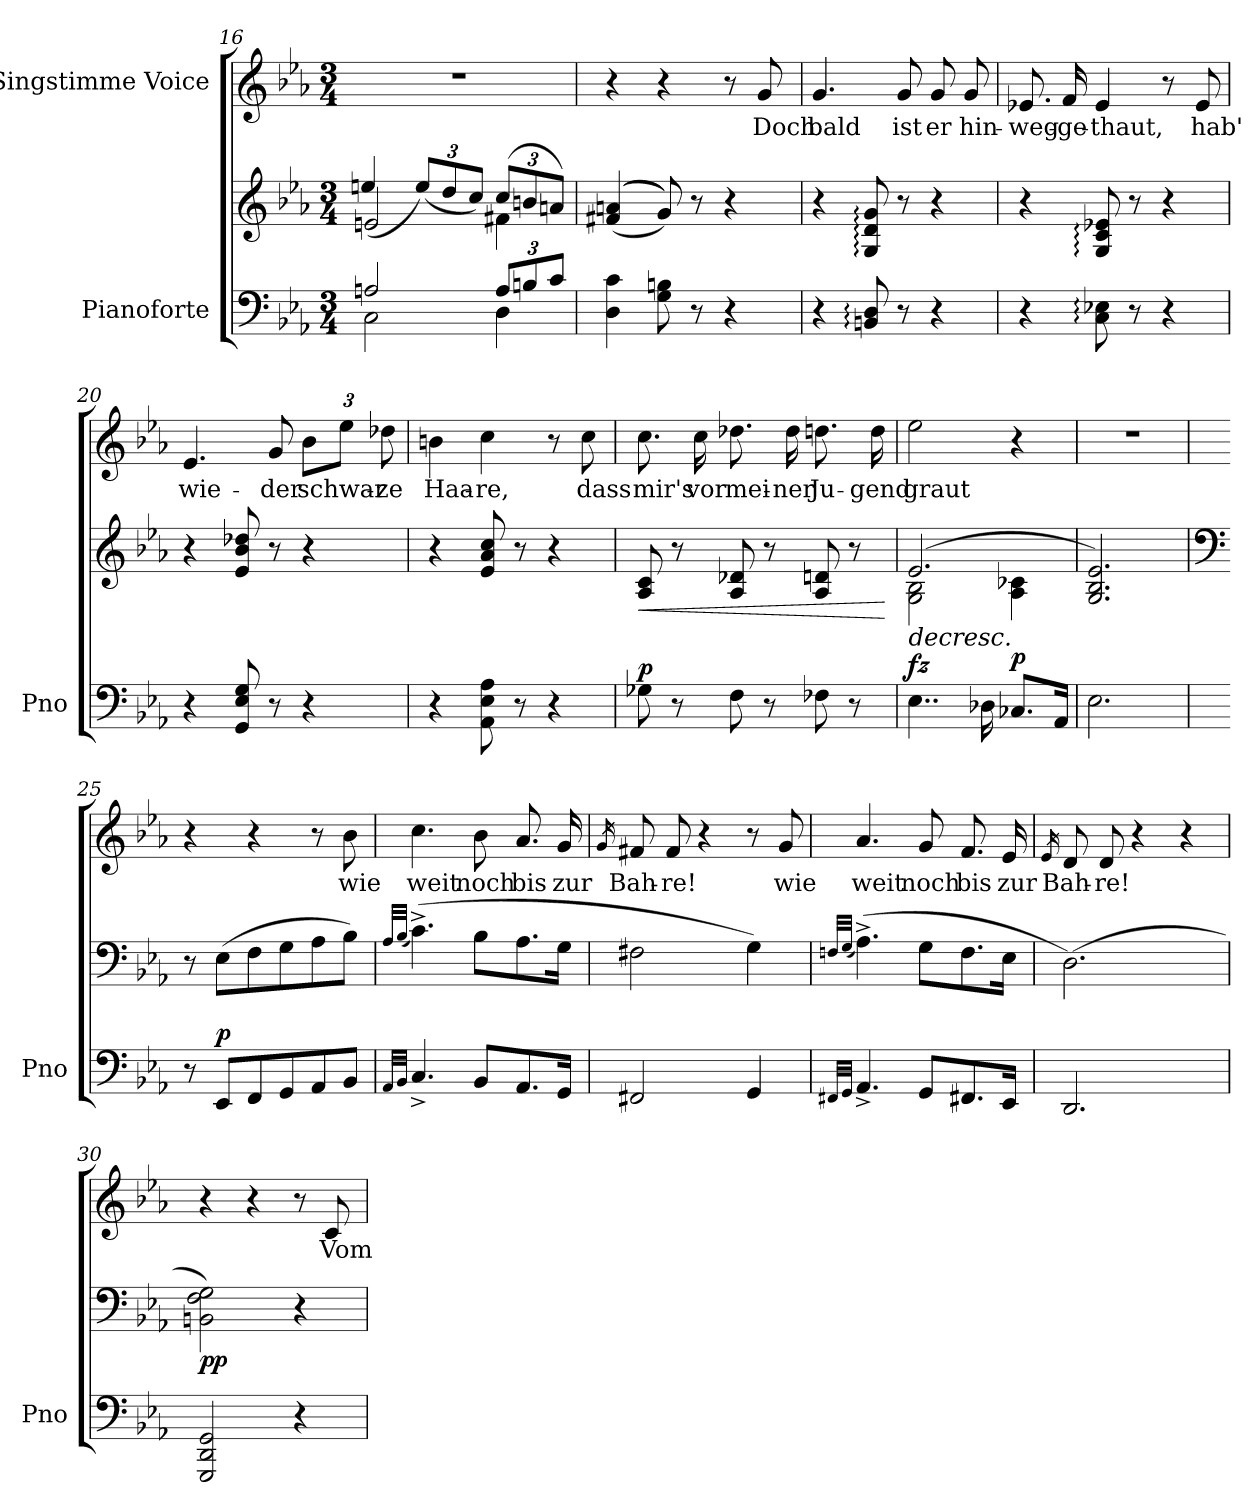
**kern	**kern	**dynam	**kern	**text
*part2	*part2	*part2	*part1	*part1
*staff3	*staff2	*staff2/3	*staff1	*staff1
*I"Pianoforte	*	*	*I"Singstimme Voice	*
*I'Pno	*	*	*	*
!!LO:PB:g=z
*clefF4	*clefG2	*	*clefG2	*
*k[b-e-a-]	*k[b-e-a-]	*	*k[b-e-a-]	*
*M3/4	*M3/4	*	*M3/4	*
=16	=16	=16	=16	=16
*^	*^	*	*	*
2An/	2C\	2en/	(4een/	.	2.r	.
*	*	*	*Xbrackettup	*	*	*
.	.	.	(12ee/L)	.	.	.
.	.	.	12dd/	.	.	.
.	.	.	12cc/J)	.	.	.
*Xbrackettup	*	*	*	*	*	*
12A/L	4D\	(12cc/L	4f#X\	.	.	.
12Bn/	.	12bn/	.	.	.	.
12c/J	.	12an/J)	.	.	.	.
*v	*v	*	*	*	*	*
*	*v	*v	*	*	*
=17	=17	=17	=17	=17
4D\ 4c\	(((>4f#X/ 4an/	.	4r	.
8G\ 8Bn\	8g/)))	.	4r	.
8r	8r	.	.	.
4r	4r	.	8r	.
!	!	!	!	!LO:LY:b
.	.	.	8g/	Doch
=18	=18	=18	=18	=18
!	!	!	!	!LO:LY:b
4r	4r	.	4.g/	bald
!	!	!LO:DY:a=2	!	!
8BBn/: 8D/:	8G/: 8d/: 8g/:	other-dynamics	.	.
!	!	!	!	!LO:LY:b
8r	8r	.	8g/	ist
!	!	!	!	!LO:LY:b
4r	4r	.	8g/	er
!	!	!	!	!LO:LY:b
.	.	.	8g/	hin-
=19	=19	=19	=19	=19
!	!	!	!	!LO:LY:b
4r	4r	.	8.e-X/	-weg-
!	!	!	!	!LO:LY:b
.	.	.	16f/	-ge-
!	!	!	!	!LO:LY:b
8C\: 8E-X\:	8G/: 8c/: 8e-X/:	.	4e-/	-thaut,
8r	8r	.	.	.
4r	4r	.	8r	.
!	!	!	!	!LO:LY:b
.	.	.	8e-/	hab'
=20	=20	=20	=20	=20
!	!	!LO:DY:a=2	!	!LO:LY:b
4r	4r	other-dynamics	4.e-/	wie-
8GG/ 8E-/ 8G/	8e-/ 8b-/ 8dd-X/	.	.	.
!	!	!	!	!LO:LY:b
8r	8r	.	8g/	-der
*	*	*	*Xbrackettup	*
!	!	!	!	!LO:LY:b
4r	4r	.	12b-\L	schwar-
.	.	.	12ee-\J	.
!	!	!	!	!LO:LY:b
.	.	.	12dd-X\	-ze
!!LO:LB:g=z
=21	=21	=21	=21	=21
!	!	!	!	!LO:LY:b
4r	4r	.	4bn\	Haa-
!	!	!	!	!LO:LY:b
8AA-\ 8E-\ 8A-\	8e-/ 8a-/ 8cc/	.	4cc\	-re,
8r	8r	.	.	.
4r	4r	.	8r	.
!	!	!	!	!LO:LY:b
.	.	.	8cc\	dass
=22	=22	=22	=22	=22
!	!	!LO:HP:b	!	!LO:LY:b
!	!	!LO:DY:n=1:a=2	!	!
8G-X\	8A-/ 8c/	< p	8.cc\	mir's
8r	8r	.	.	.
!	!	!	!	!LO:LY:b
.	.	.	16cc\	vor
!	!	!	!	!LO:LY:b
8F\	8A-/ 8d-X/	.	8.dd-X\	mei-
8r	8r	.	.	.
!	!	!	!	!LO:LY:b
.	.	.	16dd-\	-ner
!	!	!	!	!LO:LY:b
8F-X\	8A-/ 8dn/	.	8.ddn\	Ju-
8r	8r	.	.	.
!	!	!	!	!LO:LY:b
.	.	.	16dd\	-gend
.	.	[	.	.
=23	=23	=23	=23	=23
!	!	!LO:HP:b	!	!LO:LY:b
*	*^	*	*	*
!	!	!	!LO:DY:n=1:a=2	!	!
4..E-\	(2.e-/	2G\ 2B-\	> fz	2ee-\	graut
16D-X\	.	.	.	.	.
!	!	!	!LO:DY:n=2:a=2	!	!
8.C-X/L	.	4A-\ 4c-X\	p	4r	.
16AA-/Jk	.	.	.	.	.
*	*v	*v	*	*	*
.	.	]	.	.
=24	=24	=24	=24	=24
2.E-\	2.G/ 2.B-/ 2.e-/)	.	2.r	.
=25	=25	=25	=25	=25
*	*clefF4	*	*	*
8r	8r	.	4r	.
!	!	!LO:DY:a=2	!	!
8EE-/L	(8E-\L	p	.	.
8FF/	8F\	.	4r	.
8GG/	8G\	.	.	.
8AA-/	8A-\	.	8r	.
!	!	!	!	!LO:LY:b
8BB-/J	8B-\J)	.	8b-\	wie
=26	=26	=26	=26	=26
32qAA-/LLL	32qA-/LLL	.	.	.
32qBB-/JJJ	(32qB-/JJJ	.	.	.
!	!	!	!	!LO:LY:b
4.C^/	(4.c^\)	.	4.cc\	weit
!	!	!	!	!LO:LY:b
8BB-/L	8B-\L	.	8b-\	noch
!	!	!	!	!LO:LY:b
8.AA-/	8.A-\	.	8.a-/	bis
!	!	!	!	!LO:LY:b
16GG/Jk	16G\Jk	.	16g/	zur
!!LO:LB:g=z
=27	=27	=27	=27	=27
.	.	.	16qg/	.
!	!	!	!	!LO:LY:b
2FF#X/	2F#X\	.	8f#X/	Bah-
!	!	!	!	!LO:LY:b
.	.	.	8f#/	-re!
.	.	.	4r	.
4GG/	4G\)	.	8r	.
!	!	!	!	!LO:LY:b
.	.	.	8g/	wie
=28	=28	=28	=28	=28
32qFF#X/LLL	32qFn/LLL	.	.	.
32qGG/JJJ	(32qG/JJJ	.	.	.
!	!	!	!	!LO:LY:b
4.AA-^/	(4.A-^\)	.	4.a-/	weit
!	!	!	!	!LO:LY:b
8GG/L	8G\L	.	8g/	noch
!	!	!	!	!LO:LY:b
8.FF#/	8.F\	.	8.f/	bis
!	!	!	!	!LO:LY:b
16EE-/Jk	16E-\Jk	.	16e-/	zur
=29	=29	=29	=29	=29
.	.	.	16qe-/	.
!	!	!	!	!LO:LY:b
2.DD/	(2.D\)	.	8d/	Bah-
!	!	!	!	!LO:LY:b
.	.	.	8d/	-re!
.	.	.	4r	.
.	.	.	4r	.
=30	=30	=30	=30	=30
!	!	!LO:DY:b	!	!
2GGG/ 2DD/ 2GG/	2BBn\ 2F\ 2G\)	pp	4r	.
.	.	.	4r	.
4r	4r	.	8r	.
!	!	!	!	!LO:LY:b
.	.	.	8c/	Vom
=	=	=	=	=
*-	*-	*-	*-	*-
